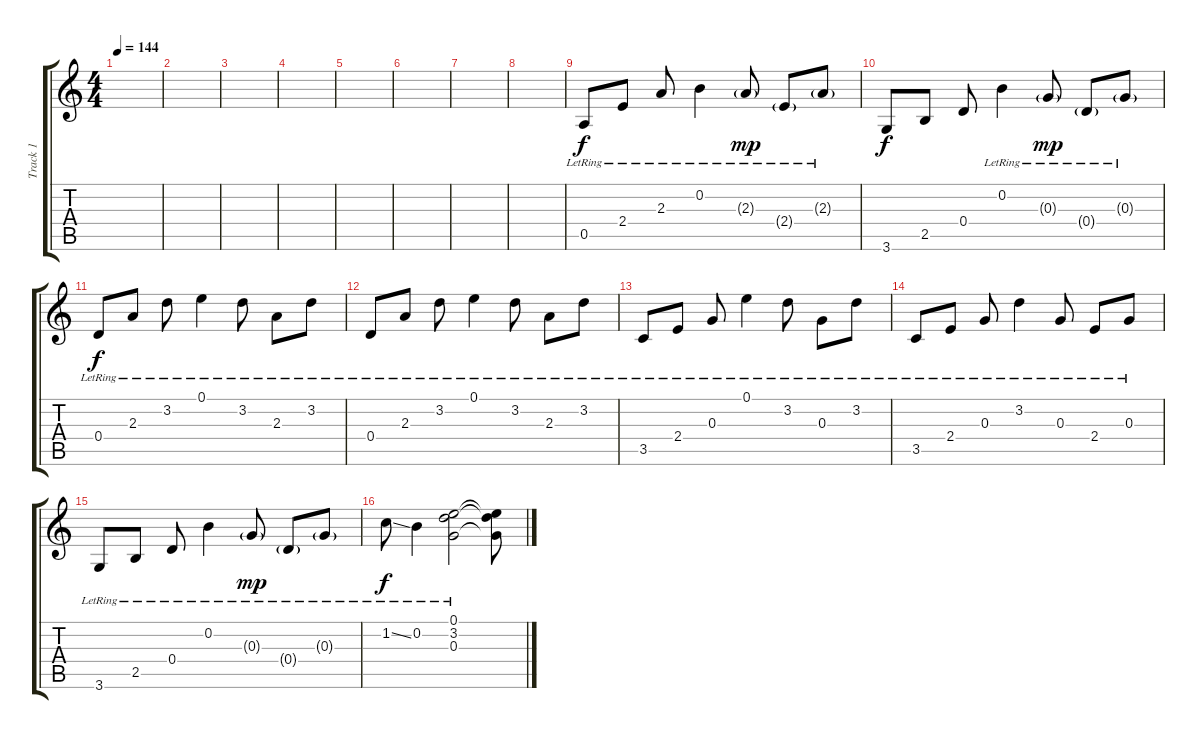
\track ("Track 1" "Track 1") {instrument acousticguitarsteel}
\staff {score tabs}
\tuning (E4 B3 G3 D3 A2 E2) {hide}
\ts (4 4)
\tempo 144
\clef g2
\ks c
|
|
|
|
|
|
|
|
0.5{lr}.8 2.4{lr}.8 2.3{lr}.8 0.2{lr}.4 2.3{g lr}.8{dy mp} 2.4{g lr}.8 2.3{g lr}.8 |
3.6.8{dy f} 2.5.8 0.4.8 0.2{lr}.4 0.3{g lr}.8{dy mp} 0.4{g lr}.8 0.3{g lr}.8 |
0.4{lr}.8{dy f} 2.3{lr}.8 3.2{lr}.8 0.1{lr}.4 3.2{lr}.8 2.3{lr}.8 3.2{lr}.8 |
0.4{lr}.8 2.3{lr}.8 3.2{lr}.8 0.1{lr}.4 3.2{lr}.8 2.3{lr}.8 3.2{lr}.8 |
3.5{lr}.8 2.4{lr}.8 0.3{lr}.8 0.1{lr}.4 3.2{lr}.8 0.3{lr}.8 3.2{lr}.8 |
3.5{lr}.8 2.4{lr}.8 0.3{lr}.8 3.2{lr}.4 0.3{lr}.8 2.4{lr}.8 0.3{lr}.8 |
3.6{lr}.8 2.5{lr}.8 0.4{lr}.8 0.2{lr}.4 0.3{g lr}.8{dy mp} 0.4{g lr}.8 0.3{g lr}.8 |
1.2{ss lr}.8{dy f} 0.2{lr}.4 (0.1{lr} 3.2{lr} 0.3{lr}).2 (0.1{t} 3.2{t} 0.3{t}).8
